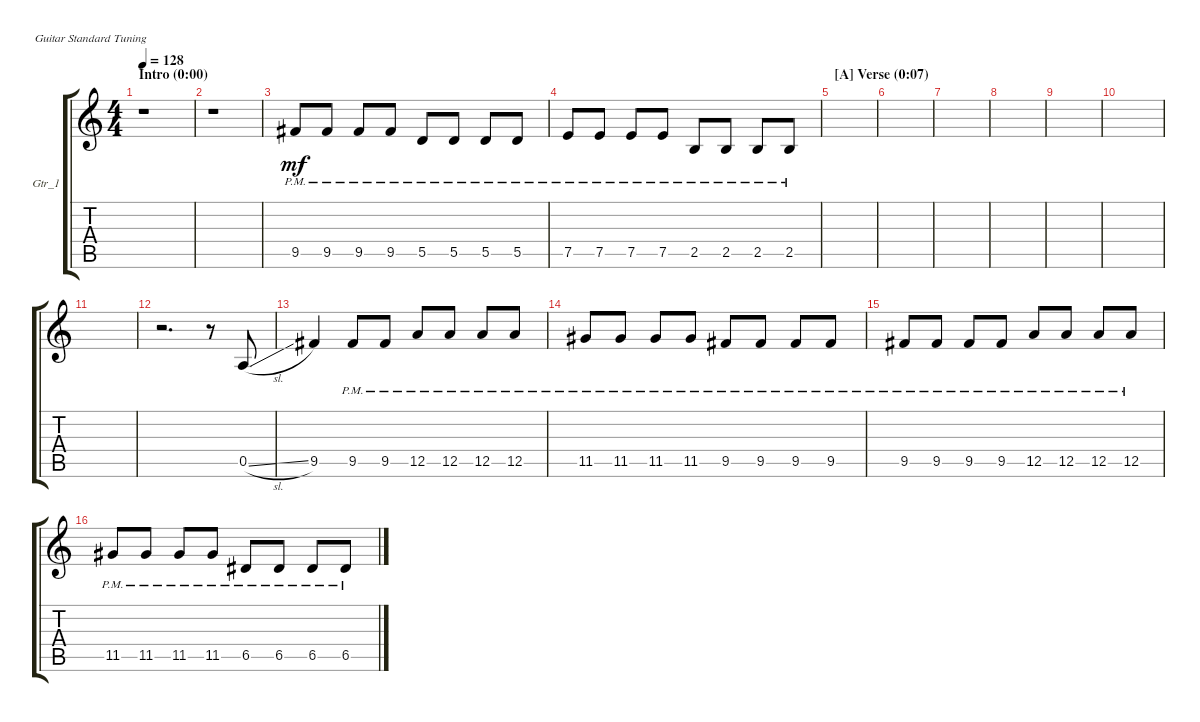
\defaultSystemsLayout 4
\bracketExtendMode groupsimilarinstruments
\firstSystemTrackNameOrientation horizontal
\otherSystemsTrackNameOrientation horizontal
\track ("Gtr_1" "Gtr_1") {instrument distortionguitar}
\staff {score tabs}
\tuning (E4 B3 G3 D3 A2 E2)
\ts (4 4)
\section ("" "Intro (0:00)")
\tempo 128
\clef g2
\ks c
r.1{dy mf instrument distortionguitar} |
r.1 |
9.5{pm}.8 9.5{pm}.8 9.5{pm}.8 9.5{pm}.8 5.5{pm}.8 5.5{pm}.8 5.5{pm}.8 5.5{pm}.8 |
7.5{pm}.8 7.5{pm}.8 7.5{pm}.8 7.5{pm}.8 2.5{pm}.8 2.5{pm}.8 2.5{pm}.8 2.5{pm}.8 |
\section ("A" "Verse (0:07)")
|
|
|
|
|
|
|
r.2{d} r.8 0.5{sl}.8 |
9.5.4 9.5{pm}.8 9.5{pm}.8 12.5{pm}.8 12.5{pm}.8 12.5{pm}.8 12.5{pm}.8 |
11.5{pm}.8 11.5{pm}.8 11.5{pm}.8 11.5{pm}.8 9.5{pm}.8 9.5{pm}.8 9.5{pm}.8 9.5{pm}.8 |
9.5{pm}.8 9.5{pm}.8 9.5{pm}.8 9.5{pm}.8 12.5{pm}.8 12.5{pm}.8 12.5{pm}.8 12.5{pm}.8 |
11.5{pm}.8 11.5{pm}.8 11.5{pm}.8 11.5{pm}.8 6.5{pm}.8 6.5{pm}.8 6.5{pm}.8 6.5{pm}.8
